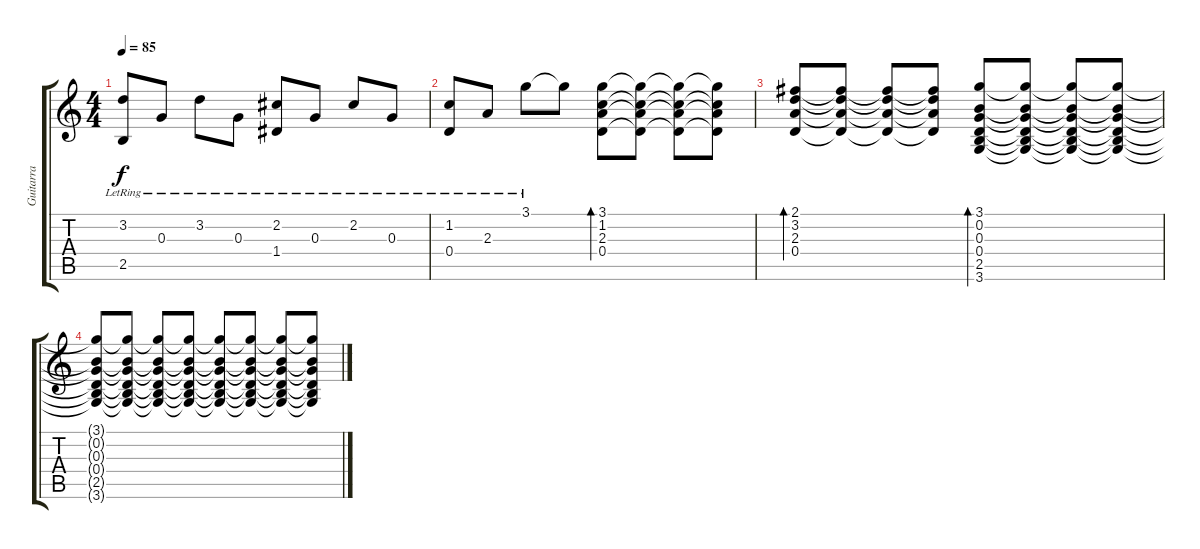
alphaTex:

\track ("Guitarra" "Guitarra") {instrument acousticguitarsteel}
\staff {score tabs}
\tuning (E4 B3 G3 D3 A2 E2) {hide}
\ts (4 4)
\tempo 85
\clef g2
\ks c
(3.2{lr} 2.5{lr}).8{dy f} 0.3{lr}.8 3.2{lr}.8 0.3{lr}.8 (2.2{lr} 1.4{lr}).8 0.3{lr}.8 2.2{lr}.8 0.3{lr}.8 |
(1.2{lr} 0.4{lr}).8 2.3{lr}.8 3.1{lr}.8 3.1{t}.8 (3.1 1.2 2.3 0.4).8{bd 60} (3.1{t} 1.2{t} 2.3{t} 0.4{t}).8 (3.1{t} 1.2{t} 2.3{t} 0.4{t}).8 (3.1{t} 1.2{t} 2.3{t} 0.4{t}).8 |
(2.1 3.2 2.3 0.4).8{bd 60} (2.1{t} 3.2{t} 2.3{t} 0.4{t}).8 (2.1{t} 3.2{t} 2.3{t} 0.4{t}).8 (2.1{t} 3.2{t} 2.3{t} 0.4{t}).8 (3.1 0.2 0.3 0.4 2.5 3.6).8{bd 60} (3.1{t} 0.2{t} 0.3{t} 0.4{t} 2.5{t} 3.6{t}).8 (3.1{t} 0.2{t} 0.3{t} 0.4{t} 2.5{t} 3.6{t}).8 (3.1{t} 0.2{t} 0.3{t} 0.4{t} 2.5{t} 3.6{t}).8 |
(3.1{t} 0.2{t} 0.3{t} 0.4{t} 2.5{t} 3.6{t}).8 (3.1{t} 0.2{t} 0.3{t} 0.4{t} 2.5{t} 3.6{t}).8 (3.1{t} 0.2{t} 0.3{t} 0.4{t} 2.5{t} 3.6{t}).8 (3.1{t} 0.2{t} 0.3{t} 0.4{t} 2.5{t} 3.6{t}).8 (3.1{t} 0.2{t} 0.3{t} 0.4{t} 2.5{t} 3.6{t}).8 (3.1{t} 0.2{t} 0.3{t} 0.4{t} 2.5{t} 3.6{t}).8 (3.1{t} 0.2{t} 0.3{t} 0.4{t} 2.5{t} 3.6{t}).8 (3.1{t} 0.2{t} 0.3{t} 0.4{t} 2.5{t} 3.6{t}).8
